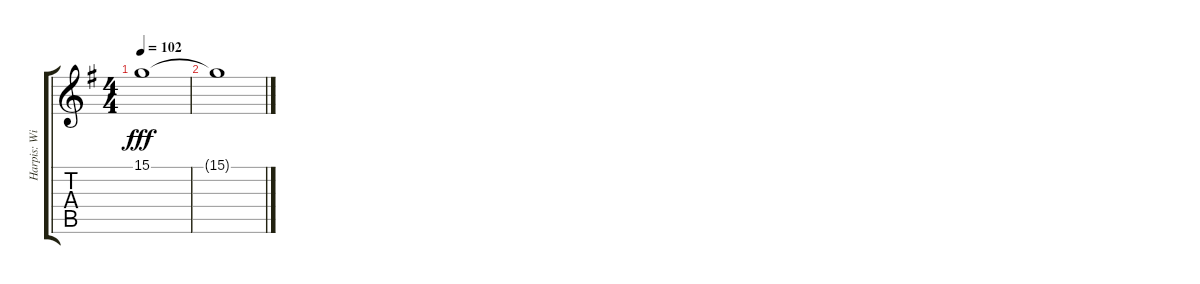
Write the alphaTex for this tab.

\track ("Harpis: Wilton" "Harpis: Wi") {instrument harpsichord}
\staff {score tabs}
\tuning (E4 B3 G3 D3 A2 E2) {hide}
\ts (4 4)
\tempo 102
\clef g2
\ks g
15.1{t}.1{dy fff} |
15.1{t}.1
